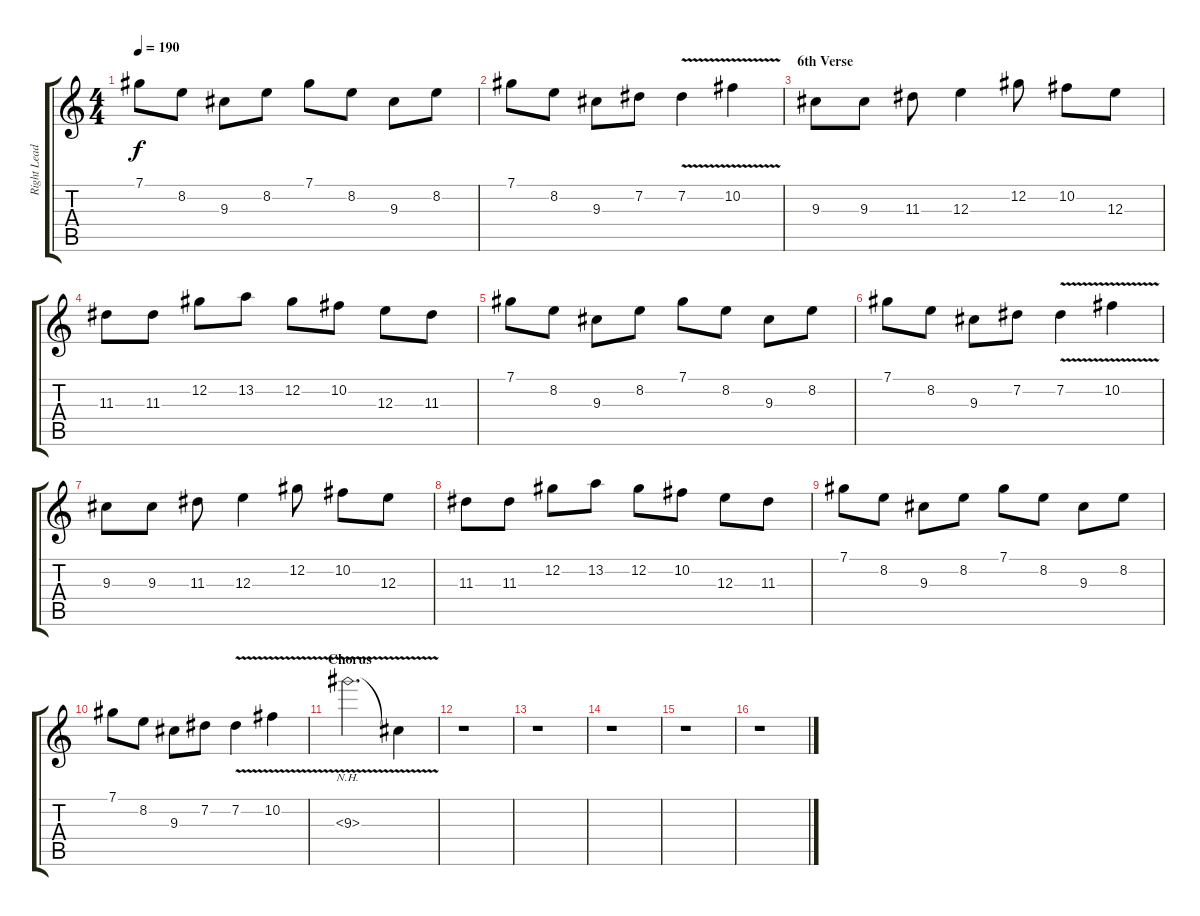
\track ("Right Lead Guitar (Lead Guitar)" "Right Lead") {instrument distortionguitar}
\staff {score tabs}
\tuning (Db4 Ab3 E3 B2 Gb2 Db2) {hide}
\ts (4 4)
\tempo 190
\clef g2
\ks c
7.1.8{dy f} 8.2.8 9.3.8 8.2.8 7.1.8 8.2.8 9.3.8 8.2.8 |
7.1.8 8.2.8 9.3.8 7.2.8 7.2{v}.4 10.2{v}.4 |
\section ("" "6th Verse")
9.3.8 9.3.8 11.3.8 12.3.4 12.2.8 10.2.8 12.3.8 |
11.3.8 11.3.8 12.2.8 13.2.8 12.2.8 10.2.8 12.3.8 11.3.8 |
7.1.8 8.2.8 9.3.8 8.2.8 7.1.8 8.2.8 9.3.8 8.2.8 |
7.1.8 8.2.8 9.3.8 7.2.8 7.2{v}.4 10.2{v}.4 |
9.3.8 9.3.8 11.3.8 12.3.4 12.2.8 10.2.8 12.3.8 |
11.3.8 11.3.8 12.2.8 13.2.8 12.2.8 10.2.8 12.3.8 11.3.8 |
7.1.8 8.2.8 9.3.8 8.2.8 7.1.8 8.2.8 9.3.8 8.2.8 |
7.1.8 8.2.8 9.3.8 7.2.8 7.2{v}.4 10.2{v}.4 |
\section ("" "Chorus")
9.3{nh v}.2{d} 9.3{t}.4 |
r.1 |
r.1 |
r.1 |
r.1 |
r.1
